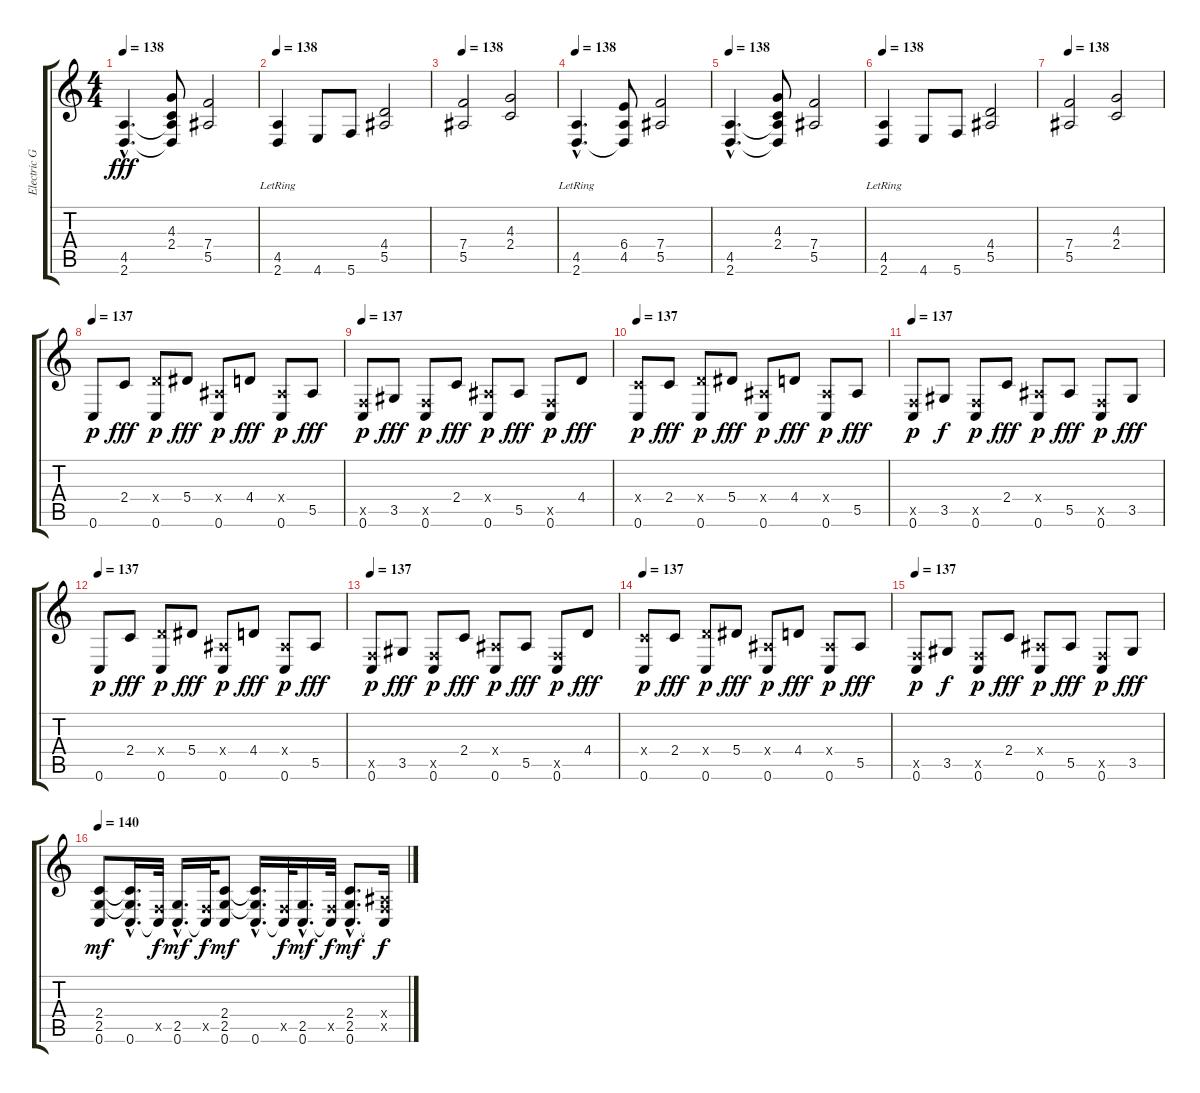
\track ("Electric Guitar 2" "Electric G") {instrument distortionguitar}
\staff {score tabs}
\tuning (C4 G3 Eb3 Bb2 F2 C2) {hide}
\ts (4 4)
\tempo 138
\clef g2
\ks c
(4.5{hac} 2.6{hac}).4{d dy fff} (4.3 2.4 4.5{t} 2.6{t}).8 (7.4 5.5).2 |
\tempo 138
(4.5{lr} 2.6{lr}).4 4.6.8 5.6.8 (4.4 5.5).2 |
\tempo 138
(7.4 5.5).2 (4.3 2.4).2 |
\tempo 138
(4.5{hac lr} 2.6{hac}).4{d} (6.4 4.5 2.6{t}).8 (7.4 5.5).2 |
\tempo 138
(4.5{hac} 2.6{hac}).4{d} (4.3 2.4 4.5{t} 2.6{t}).8 (7.4 5.5).2 |
\tempo 138
(4.5{lr} 2.6{lr}).4 4.6.8 5.6.8 (4.4 5.5).2 |
\tempo 138
(7.4 5.5).2 (4.3 2.4).2 |
\tempo 137
0.6.8{dy p} 2.4.8{dy fff} (4.4{x} 0.6).8{dy p} 5.4.8{dy fff} (0.4{x} 0.6).8{dy p} 4.4.8{dy fff} (0.4{x} 0.6).8{dy p} 5.5.8{dy fff} |
\tempo 137
(0.5{x} 0.6).8{dy p} 3.5.8{dy fff} (0.5{x} 0.6).8{dy p} 2.4.8{dy fff} (0.4{x} 0.6).8{dy p} 5.5.8{dy fff} (0.5{x} 0.6).8{dy p} 4.4.8{dy fff} |
\tempo 137
(2.4{x} 0.6).8{dy p} 2.4.8{dy fff} (4.4{x} 0.6).8{dy p} 5.4.8{dy fff} (0.4{x} 0.6).8{dy p} 4.4.8{dy fff} (0.4{x} 0.6).8{dy p} 5.5.8{dy fff} |
\tempo 137
(0.5{x} 0.6).8{dy p} 3.5.8{dy f} (0.5{x} 0.6).8{dy p} 2.4.8{dy fff} (0.4{x} 0.6).8{dy p} 5.5.8{dy fff} (0.5{x} 0.6).8{dy p} 3.5.8{dy fff} |
\tempo 137
0.6.8{dy p} 2.4.8{dy fff} (4.4{x} 0.6).8{dy p} 5.4.8{dy fff} (0.4{x} 0.6).8{dy p} 4.4.8{dy fff} (0.4{x} 0.6).8{dy p} 5.5.8{dy fff} |
\tempo 137
(0.5{x} 0.6).8{dy p} 3.5.8{dy fff} (0.5{x} 0.6).8{dy p} 2.4.8{dy fff} (0.4{x} 0.6).8{dy p} 5.5.8{dy fff} (0.5{x} 0.6).8{dy p} 4.4.8{dy fff} |
\tempo 137
(2.4{x} 0.6).8{dy p} 2.4.8{dy fff} (4.4{x} 0.6).8{dy p} 5.4.8{dy fff} (0.4{x} 0.6).8{dy p} 4.4.8{dy fff} (0.4{x} 0.6).8{dy p} 5.5.8{dy fff} |
\tempo 137
(0.5{x} 0.6).8{dy p} 3.5.8{dy f} (0.5{x} 0.6).8{dy p} 2.4.8{dy fff} (0.4{x} 0.6).8{dy p} 5.5.8{dy fff} (0.5{x} 0.6).8{dy p} 3.5.8{dy fff} |
\tempo 140
(2.4 2.5 0.6).8{dy mf} (2.4{hac t} 2.5{hac t} 0.6{hac}).16{d} (0.5{x} 0.6{t}).32{dy f} (2.5{hac} 0.6{hac}).16{d dy mf} (0.5{x} 0.6{t}).32{dy f} (2.4 2.5 0.6).8{dy mf} (2.4{hac t} 2.5{hac t} 0.6{hac}).16{d} (0.5{x} 0.6{t}).32{dy f} (2.5{hac} 0.6{hac}).16{d dy mf} (0.5{x} 0.6{t}).32{dy f} (2.4{hac} 2.5{hac} 0.6{hac}).8{d dy mf} (0.4{x} 0.5{x} 0.6{t}).16{dy f}
